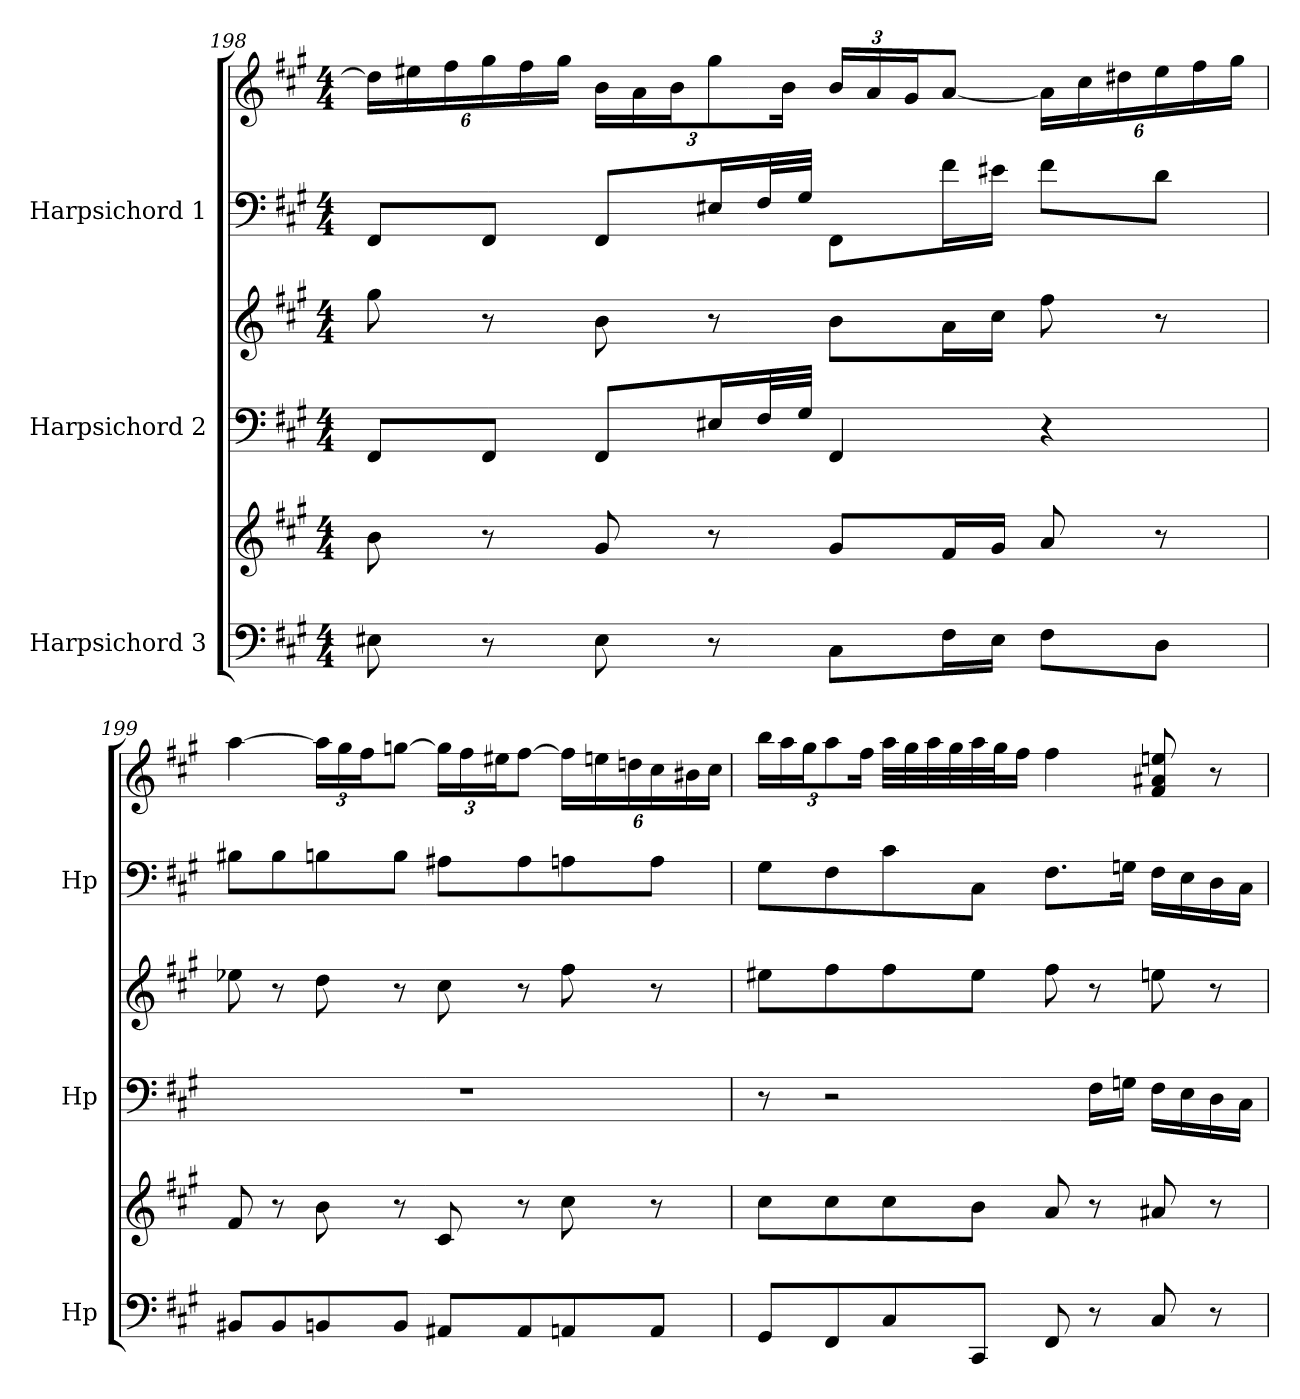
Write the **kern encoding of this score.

**kern	**kern	**kern	**kern	**kern	**kern
*part3	*part3	*part2	*part2	*part1	*part1
*staff6	*staff5	*staff4	*staff3	*staff2	*staff1
*I"Harpsichord 3	*	*I"Harpsichord 2	*	*I"Harpsichord 1	*
*I'Hp	*	*I'Hp	*	*I'Hp	*
*clefF4	*clefG2	*clefF4	*clefG2	*clefF4	*clefG2
*k[f#c#g#]	*k[f#c#g#]	*k[f#c#g#]	*k[f#c#g#]	*k[f#c#g#]	*k[f#c#g#]
*M4/4	*M4/4	*M4/4	*M4/4	*M4/4	*M4/4
*	*	*	*	*	*Xbrackettup
=198	=198	=198	=198	=198	=198
8E#X\	8b\	8FF#/L	8gg#\	8FF#/L	24dd\LL]
.	.	.	.	.	24ee#X\
.	.	.	.	.	24ff#\
8r	8r	8FF#/J	8r	8FF#/J	24gg#\
.	.	.	.	.	24ff#\
.	.	.	.	.	24gg#\JJ
8E#\	8g#/	8FF#/L	8b\	8FF#/L	24b\LL
.	.	.	.	.	24a\
.	.	.	.	.	24b\J
8r	8r	16E#X/L	8r	16E#X/L	12gg#\
.	.	32F#/L	.	32F#/L	.
.	.	.	.	.	24b\Jk
.	.	32G#/JJJ	.	32G#/JJJ	.
8C#\L	8g#/L	4FF#/	8b\L	8FF#\L	24b/LL
.	.	.	.	.	24a/
.	.	.	.	.	24g#/J
16F#\L	16f#/L	.	16a\L	16f#\L	[8a/J
16E#\JJ	16g#/JJ	.	16cc#\JJ	16e#X\JJ	.
8F#\L	8a/	4r	8ff#\	8f#\L	24a\LL]
.	.	.	.	.	24cc#\
.	.	.	.	.	24dd#X\
8D\J	8r	.	8r	8d\J	24ee#\
.	.	.	.	.	24ff#\
.	.	.	.	.	24gg#\JJ
!!LO:LB:g=z
=199	=199	=199	=199	=199	=199
8BB#X/L	8f#/	1r	8ee-X\	8B#X\L	[4aa\
8BB#/	8r	.	8r	8B#\	.
8BBn/	8b\	.	8dd\	8Bn\	24aa\LL]
.	.	.	.	.	24gg#\
.	.	.	.	.	24ff#\J
8BB/J	8r	.	8r	8B\J	[8ggn\J
8AA#X/L	8c#/	.	8cc#\	8A#X\L	24gg\LL]
.	.	.	.	.	24ff#\
.	.	.	.	.	24ee#X\J
8AA#/	8r	.	8r	8A#\	[8ff#\J
8AAn/	8cc#\	.	8ff#\	8An\	24ff#\LL]
.	.	.	.	.	24een\
.	.	.	.	.	24ddn\
8AA/J	8r	.	8r	8A\J	24cc#\
.	.	.	.	.	24b#X\
.	.	.	.	.	24cc#\JJ
=200	=200	=200	=200	=200	=200
8GG#/L	8cc#\L	8r	8ee#X\L	8G#\L	24bb\LL
.	.	.	.	.	24aa\
.	.	.	.	.	24gg#\J
8FF#/	8cc#\	2r	8ff#\	8F#\	12aa\
.	.	.	.	.	24ff#\Jk
8C#/	8cc#\	.	8ff#\	8c#\	32aa\LLL
.	.	.	.	.	32gg#\
.	.	.	.	.	32aa\
.	.	.	.	.	32gg#\
8CC#/J	8b\J	.	8ee#\J	8C#\J	32aa\
.	.	.	.	.	32gg#\J
.	.	.	.	.	16ff#\JJ
8FF#/	8a/	.	8ff#\	8.F#\L	4ff#\
8r	8r	16F#\LL	8r	.	.
.	.	16Gn\JJ	.	16Gn\Jk	.
8C#/	8a#X/	16F#\LL	8een\	16F#\LL	8f#/ 8a#X/ 8een/
.	.	16E\	.	16E\	.
8r	8r	16D\	8r	16D\	8r
.	.	16C#\JJ	.	16C#\JJ	.
=	=	=	=	=	=
*-	*-	*-	*-	*-	*-
